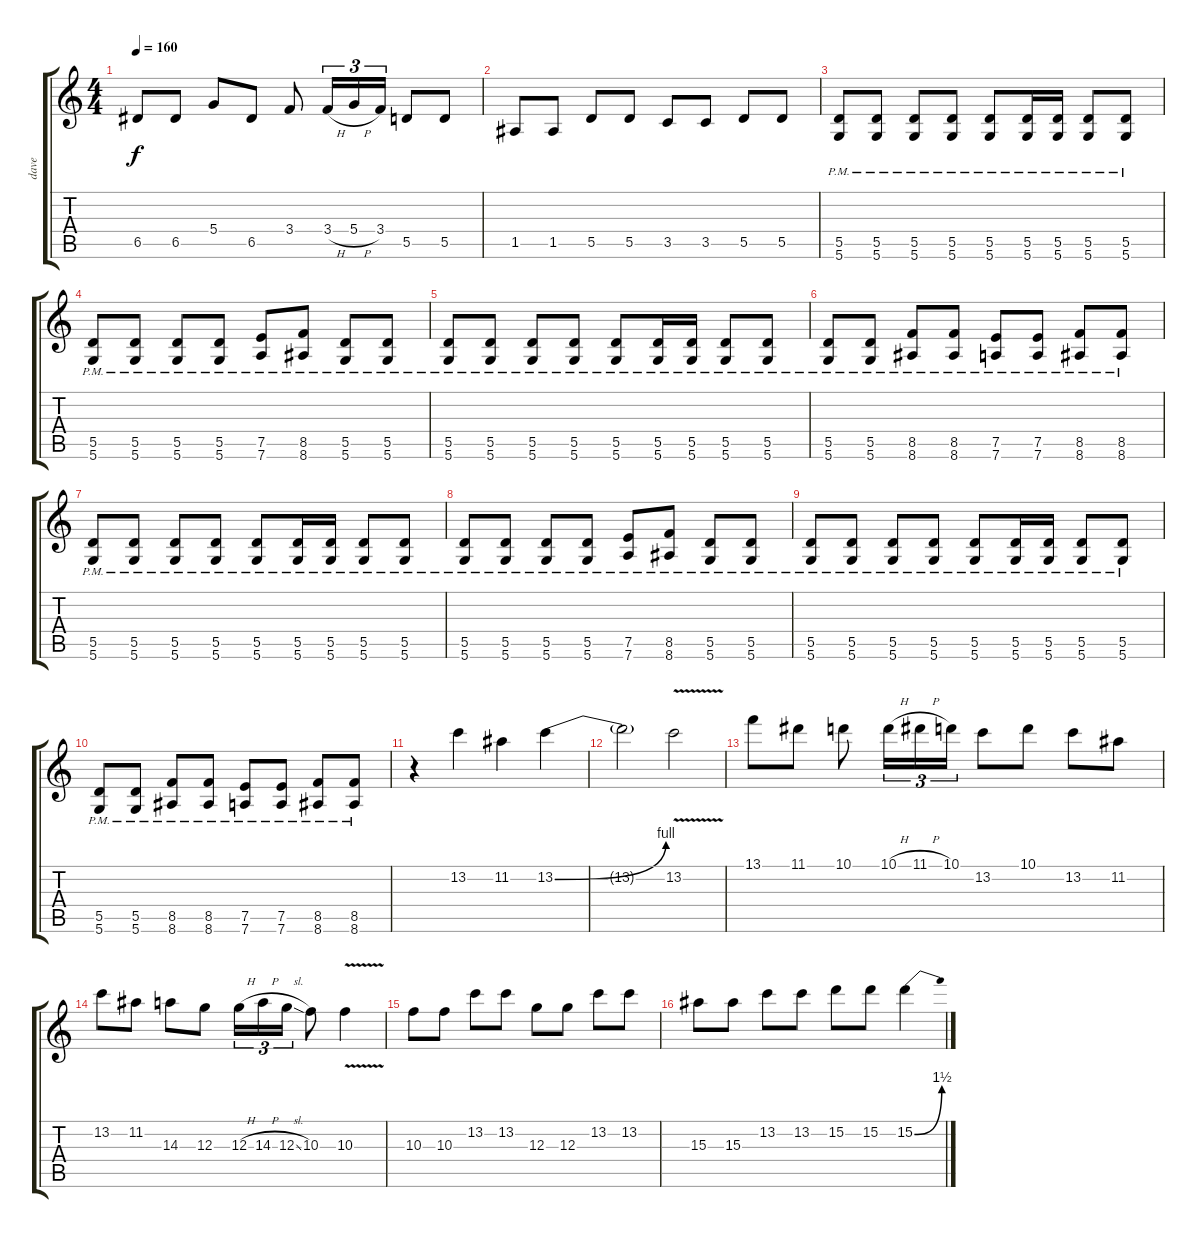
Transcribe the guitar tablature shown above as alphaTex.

\track ("dave" "dave") {instrument distortionguitar}
\staff {score tabs}
\tuning (E4 B3 G3 D3 A2 D2) {hide}
\ts (4 4)
\tempo 160
\clef g2
\ks c
6.5.8{dy f} 6.5.8 5.4.8 6.5.8 3.4.8 3.4{h}.16{tu (3 2)} 5.4{h}.16{tu (3 2)} 3.4.16{tu (3 2)} 5.5.8 5.5.8 |
1.5.8 1.5.8 5.5.8 5.5.8 3.5.8 3.5.8 5.5.8 5.5.8 |
(5.5{pm} 5.6{pm}).8 (5.5{pm} 5.6{pm}).8 (5.5{pm} 5.6{pm}).8 (5.5{pm} 5.6{pm}).8 (5.5{pm} 5.6{pm}).8 (5.5{pm} 5.6{pm}).16 (5.5{pm} 5.6{pm}).16 (5.5{pm} 5.6{pm}).8 (5.5{pm} 5.6{pm}).8 |
(5.5{pm} 5.6{pm}).8 (5.5{pm} 5.6{pm}).8 (5.5{pm} 5.6{pm}).8 (5.5{pm} 5.6{pm}).8 (7.5{pm} 7.6{pm}).8 (8.5{pm} 8.6{pm}).8 (5.5{pm} 5.6{pm}).8 (5.5{pm} 5.6{pm}).8 |
(5.5{pm} 5.6{pm}).8 (5.5{pm} 5.6{pm}).8 (5.5{pm} 5.6{pm}).8 (5.5{pm} 5.6{pm}).8 (5.5{pm} 5.6{pm}).8 (5.5{pm} 5.6{pm}).16 (5.5{pm} 5.6{pm}).16 (5.5{pm} 5.6{pm}).8 (5.5{pm} 5.6{pm}).8 |
(5.5{pm} 5.6{pm}).8 (5.5{pm} 5.6{pm}).8 (8.5{pm} 8.6{pm}).8 (8.5{pm} 8.6{pm}).8 (7.5{pm} 7.6{pm}).8 (7.5{pm} 7.6{pm}).8 (8.5{pm} 8.6{pm}).8 (8.5{pm} 8.6{pm}).8 |
(5.5{pm} 5.6{pm}).8 (5.5{pm} 5.6{pm}).8 (5.5{pm} 5.6{pm}).8 (5.5{pm} 5.6{pm}).8 (5.5{pm} 5.6{pm}).8 (5.5{pm} 5.6{pm}).16 (5.5{pm} 5.6{pm}).16 (5.5{pm} 5.6{pm}).8 (5.5{pm} 5.6{pm}).8 |
(5.5{pm} 5.6{pm}).8 (5.5{pm} 5.6{pm}).8 (5.5{pm} 5.6{pm}).8 (5.5{pm} 5.6{pm}).8 (7.5{pm} 7.6{pm}).8 (8.5{pm} 8.6{pm}).8 (5.5{pm} 5.6{pm}).8 (5.5{pm} 5.6{pm}).8 |
(5.5{pm} 5.6{pm}).8 (5.5{pm} 5.6{pm}).8 (5.5{pm} 5.6{pm}).8 (5.5{pm} 5.6{pm}).8 (5.5{pm} 5.6{pm}).8 (5.5{pm} 5.6{pm}).16 (5.5{pm} 5.6{pm}).16 (5.5{pm} 5.6{pm}).8 (5.5{pm} 5.6{pm}).8 |
(5.5{pm} 5.6{pm}).8 (5.5{pm} 5.6{pm}).8 (8.5{pm} 8.6{pm}).8 (8.5{pm} 8.6{pm}).8 (7.5{pm} 7.6{pm}).8 (7.5{pm} 7.6{pm}).8 (8.5{pm} 8.6{pm}).8 (8.5{pm} 8.6{pm}).8 |
r.4 13.2.4 11.2.4 13.2{be (bend 0 0 60 4)}.4 |
13.2{t}.2 13.2{v}.2 |
13.1.8 11.1.8 10.1.8 10.1{h}.16{tu (3 2)} 11.1{h}.16{tu (3 2)} 10.1.16{tu (3 2)} 13.2.8 10.1.8 13.2.8 11.2.8 |
13.2.8 11.2.8 14.3.8 12.3.8 12.3{h}.16{tu (3 2)} 14.3{h}.16{tu (3 2)} 12.3{sl}.16{tu (3 2)} 10.3.8 10.3{v}.4 |
10.3.8 10.3.8 13.2.8 13.2.8 12.3.8 12.3.8 13.2.8 13.2.8 |
15.3.8 15.3.8 13.2.8 13.2.8 15.2.8 15.2.8 15.2{be (bend 0 0 60 6)}.4
